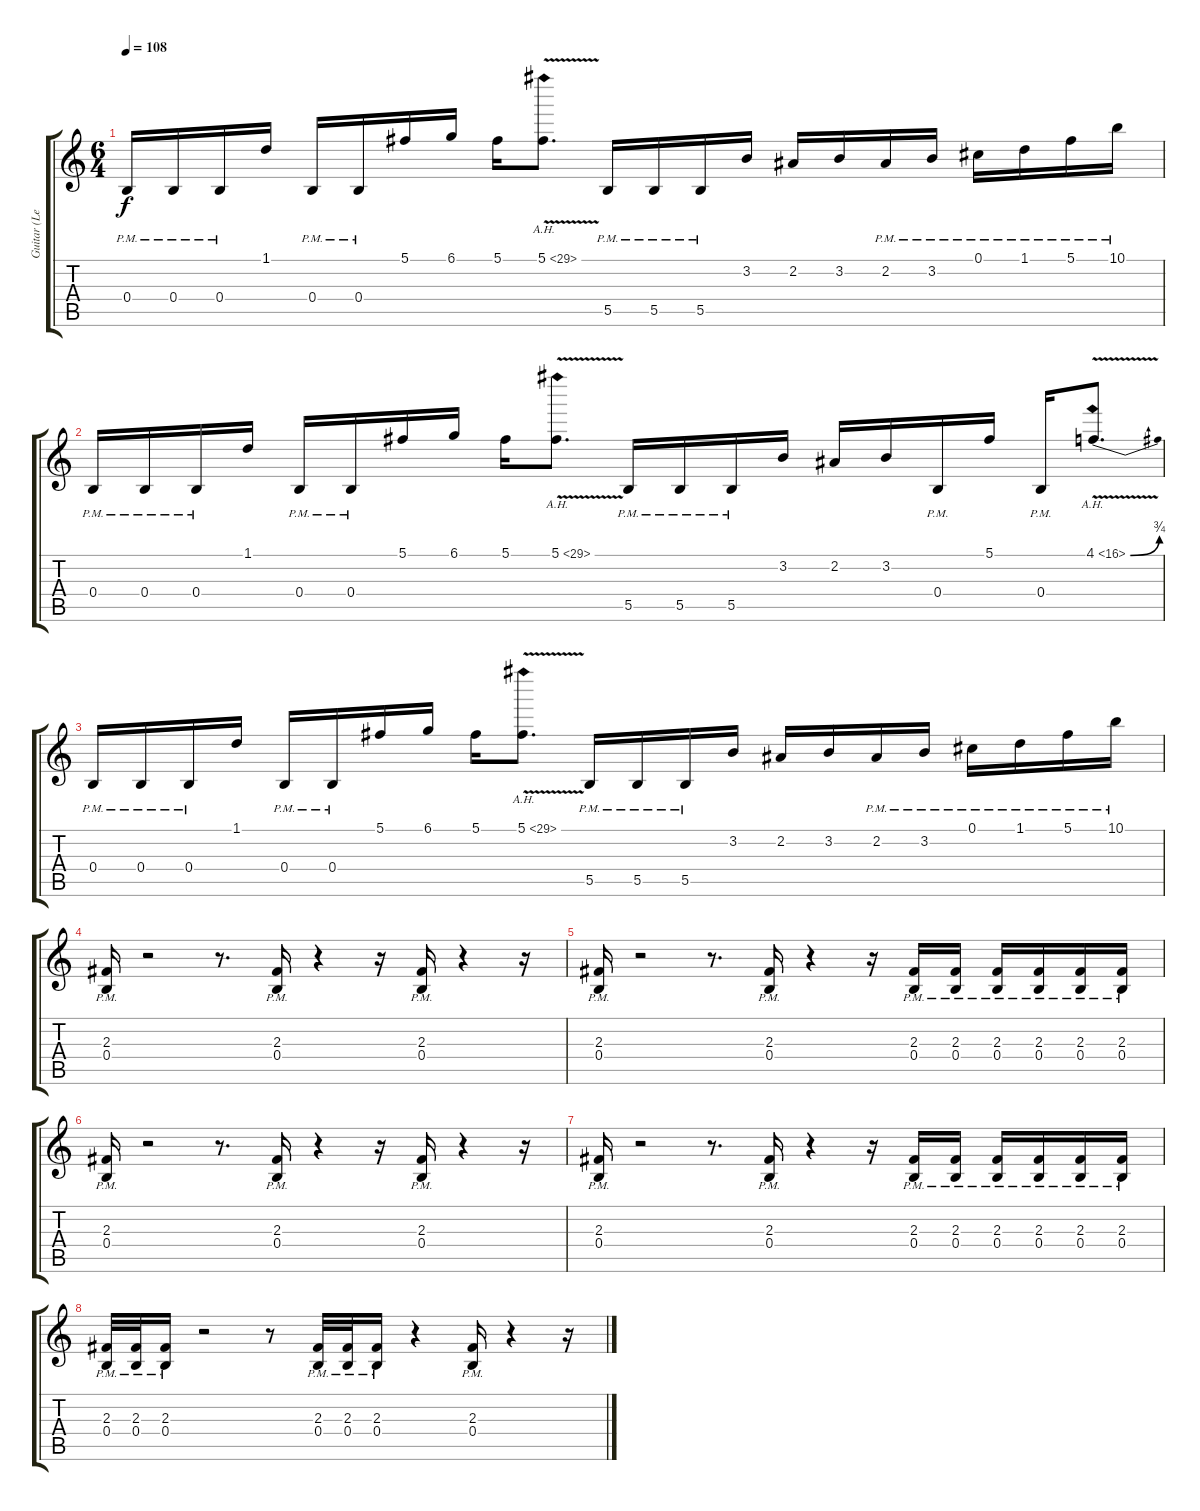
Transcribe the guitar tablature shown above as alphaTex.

\track ("Guitar (Left)" "Guitar (Le") {instrument distortionguitar}
\staff {score tabs}
\tuning (Db4 Ab3 E3 B2 Gb2 B1) {hide}
\ts (6 4)
\tempo 108
\clef g2
\ks c
0.4{pm}.16{dy f} 0.4{pm}.16 0.4{pm}.16 1.1.16 0.4{pm}.16 0.4{pm}.16 5.1.16 6.1.16 5.1.16 5.1{ah 24 v}.8{d} 5.5{pm}.16 5.5{pm}.16 5.5{pm}.16 3.2.16 2.2.16 3.2.16 2.2{pm}.16 3.2{pm}.16 0.1{pm}.16 1.1{pm}.16 5.1{pm}.16 10.1{pm}.16 |
0.4{pm}.16 0.4{pm}.16 0.4{pm}.16 1.1.16 0.4{pm}.16 0.4{pm}.16 5.1.16 6.1.16 5.1.16 5.1{ah 24 v}.8{d} 5.5{pm}.16 5.5{pm}.16 5.5{pm}.16 3.2.16 2.2.16 3.2.16 0.4{pm}.16 5.1.16 0.4{pm}.16 4.1{be (bend 0 0 60 3) ah 12 v}.8{d} |
0.4{pm}.16 0.4{pm}.16 0.4{pm}.16 1.1.16 0.4{pm}.16 0.4{pm}.16 5.1.16 6.1.16 5.1.16 5.1{ah 24 v}.8{d} 5.5{pm}.16 5.5{pm}.16 5.5{pm}.16 3.2.16 2.2.16 3.2.16 2.2{pm}.16 3.2{pm}.16 0.1{pm}.16 1.1{pm}.16 5.1{pm}.16 10.1{pm}.16 |
(2.3{pm} 0.4{pm}).16 r.2 r.8{d} (2.3{pm} 0.4{pm}).16 r.4 r.16 (2.3{pm} 0.4{pm}).16 r.4 r.16 |
(2.3{pm} 0.4{pm}).16 r.2 r.8{d} (2.3{pm} 0.4{pm}).16 r.4 r.16 (2.3{pm} 0.4{pm}).16 (2.3{pm} 0.4{pm}).16 (2.3{pm} 0.4{pm}).16 (2.3{pm} 0.4{pm}).16 (2.3{pm} 0.4{pm}).16 (2.3{pm} 0.4{pm}).16 |
(2.3{pm} 0.4{pm}).16 r.2 r.8{d} (2.3{pm} 0.4{pm}).16 r.4 r.16 (2.3{pm} 0.4{pm}).16 r.4 r.16 |
(2.3{pm} 0.4{pm}).16 r.2 r.8{d} (2.3{pm} 0.4{pm}).16 r.4 r.16 (2.3{pm} 0.4{pm}).16 (2.3{pm} 0.4{pm}).16 (2.3{pm} 0.4{pm}).16 (2.3{pm} 0.4{pm}).16 (2.3{pm} 0.4{pm}).16 (2.3{pm} 0.4{pm}).16 |
(2.3{pm} 0.4{pm}).32 (2.3{pm} 0.4{pm}).32 (2.3{pm} 0.4{pm}).16 r.2 r.8 (2.3{pm} 0.4{pm}).32 (2.3{pm} 0.4{pm}).32 (2.3{pm} 0.4{pm}).16 r.4 (2.3{pm} 0.4{pm}).16 r.4 r.16
